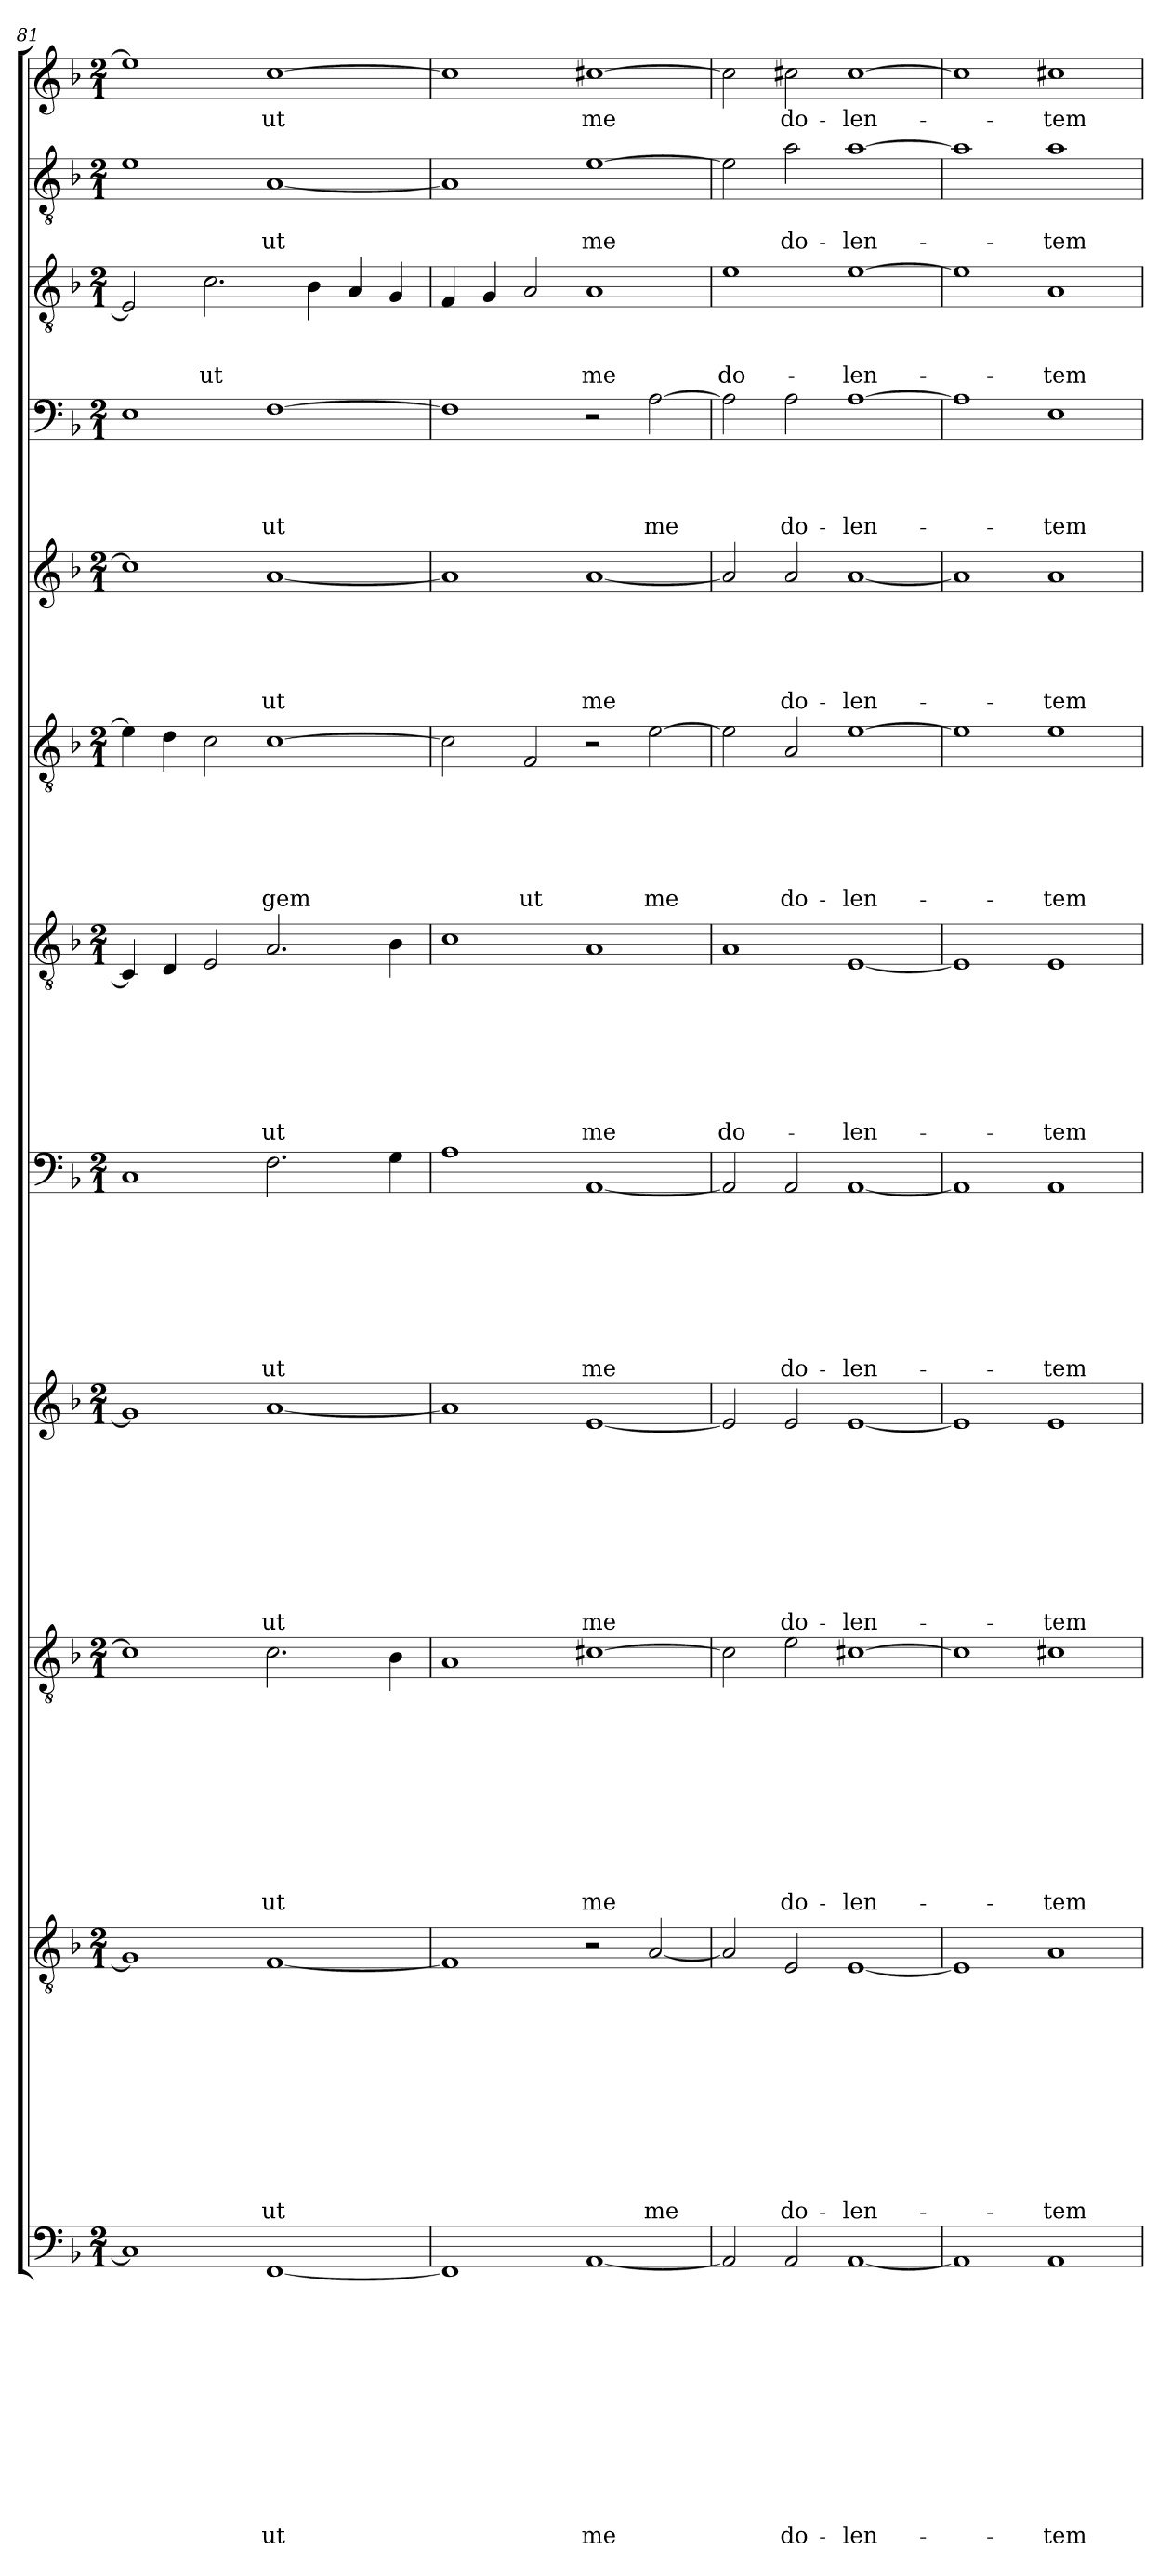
**kern	**text	**text	**text	**text	**text	**text	**text	**text	**text	**text	**text	**text	**kern	**text	**text	**text	**text	**text	**text	**text	**text	**text	**text	**text	**kern	**text	**text	**text	**text	**text	**text	**text	**text	**text	**text	**kern	**text	**text	**text	**text	**text	**text	**text	**text	**text	**kern	**text	**text	**text	**text	**text	**text	**text	**text	**kern	**text	**text	**text	**text	**text	**text	**text	**kern	**text	**text	**text	**text	**text	**text	**kern	**text	**text	**text	**text	**text	**kern	**text	**text	**text	**text	**kern	**text	**text	**text	**kern	**text	**text	**kern	**text
*part12	*part12	*part12	*part12	*part12	*part12	*part12	*part12	*part12	*part12	*part12	*part12	*part12	*part11	*part11	*part11	*part11	*part11	*part11	*part11	*part11	*part11	*part11	*part11	*part11	*part10	*part10	*part10	*part10	*part10	*part10	*part10	*part10	*part10	*part10	*part10	*part9	*part9	*part9	*part9	*part9	*part9	*part9	*part9	*part9	*part9	*part8	*part8	*part8	*part8	*part8	*part8	*part8	*part8	*part8	*part7	*part7	*part7	*part7	*part7	*part7	*part7	*part7	*part6	*part6	*part6	*part6	*part6	*part6	*part6	*part5	*part5	*part5	*part5	*part5	*part5	*part4	*part4	*part4	*part4	*part4	*part3	*part3	*part3	*part3	*part2	*part2	*part2	*part1	*part1
*staff12	*staff12	*staff12	*staff12	*staff12	*staff12	*staff12	*staff12	*staff12	*staff12	*staff12	*staff12	*staff12	*staff11	*staff11	*staff11	*staff11	*staff11	*staff11	*staff11	*staff11	*staff11	*staff11	*staff11	*staff11	*staff10	*staff10	*staff10	*staff10	*staff10	*staff10	*staff10	*staff10	*staff10	*staff10	*staff10	*staff9	*staff9	*staff9	*staff9	*staff9	*staff9	*staff9	*staff9	*staff9	*staff9	*staff8	*staff8	*staff8	*staff8	*staff8	*staff8	*staff8	*staff8	*staff8	*staff7	*staff7	*staff7	*staff7	*staff7	*staff7	*staff7	*staff7	*staff6	*staff6	*staff6	*staff6	*staff6	*staff6	*staff6	*staff5	*staff5	*staff5	*staff5	*staff5	*staff5	*staff4	*staff4	*staff4	*staff4	*staff4	*staff3	*staff3	*staff3	*staff3	*staff2	*staff2	*staff2	*staff1	*staff1
*clefF4	*	*	*	*	*	*	*	*	*	*	*	*	*clefGv2	*	*	*	*	*	*	*	*	*	*	*	*clefGv2	*	*	*	*	*	*	*	*	*	*	*clefG2	*	*	*	*	*	*	*	*	*	*clefF4	*	*	*	*	*	*	*	*	*clefGv2	*	*	*	*	*	*	*	*clefGv2	*	*	*	*	*	*	*clefG2	*	*	*	*	*	*clefF4	*	*	*	*	*clefGv2	*	*	*	*clefGv2	*	*	*clefG2	*
*k[b-]	*	*	*	*	*	*	*	*	*	*	*	*	*k[b-]	*	*	*	*	*	*	*	*	*	*	*	*k[b-]	*	*	*	*	*	*	*	*	*	*	*k[b-]	*	*	*	*	*	*	*	*	*	*k[b-]	*	*	*	*	*	*	*	*	*k[b-]	*	*	*	*	*	*	*	*k[b-]	*	*	*	*	*	*	*k[b-]	*	*	*	*	*	*k[b-]	*	*	*	*	*k[b-]	*	*	*	*k[b-]	*	*	*k[b-]	*
*F:	*	*	*	*	*	*	*	*	*	*	*	*	*F:	*	*	*	*	*	*	*	*	*	*	*	*F:	*	*	*	*	*	*	*	*	*	*	*F:	*	*	*	*	*	*	*	*	*	*F:	*	*	*	*	*	*	*	*	*F:	*	*	*	*	*	*	*	*F:	*	*	*	*	*	*	*F:	*	*	*	*	*	*F:	*	*	*	*	*F:	*	*	*	*F:	*	*	*F:	*
*M2/1	*	*	*	*	*	*	*	*	*	*	*	*	*M2/1	*	*	*	*	*	*	*	*	*	*	*	*M2/1	*	*	*	*	*	*	*	*	*	*	*M2/1	*	*	*	*	*	*	*	*	*	*M2/1	*	*	*	*	*	*	*	*	*M2/1	*	*	*	*	*	*	*	*M2/1	*	*	*	*	*	*	*M2/1	*	*	*	*	*	*M2/1	*	*	*	*	*M2/1	*	*	*	*M2/1	*	*	*M2/1	*
=81	=81	=81	=81	=81	=81	=81	=81	=81	=81	=81	=81	=81	=81	=81	=81	=81	=81	=81	=81	=81	=81	=81	=81	=81	=81	=81	=81	=81	=81	=81	=81	=81	=81	=81	=81	=81	=81	=81	=81	=81	=81	=81	=81	=81	=81	=81	=81	=81	=81	=81	=81	=81	=81	=81	=81	=81	=81	=81	=81	=81	=81	=81	=81	=81	=81	=81	=81	=81	=81	=81	=81	=81	=81	=81	=81	=81	=81	=81	=81	=81	=81	=81	=81	=81	=81	=81	=81	=81	=81
1C]	.	.	.	.	.	.	.	.	.	.	.	.	1G]	.	.	.	.	.	.	.	.	.	.	.	1c]	.	.	.	.	.	.	.	.	.	.	1g]	.	.	.	.	.	.	.	.	.	1C	.	.	.	.	.	.	.	.	4C/]	.	.	.	.	.	.	.	4e\]	.	.	.	.	.	.	1cc]	.	.	.	.	.	1E	.	.	.	.	2E/]	.	.	.	1e	.	.	1ee]	.
.	.	.	.	.	.	.	.	.	.	.	.	.	.	.	.	.	.	.	.	.	.	.	.	.	.	.	.	.	.	.	.	.	.	.	.	.	.	.	.	.	.	.	.	.	.	.	.	.	.	.	.	.	.	.	4D/	.	.	.	.	.	.	.	4d\	.	.	.	.	.	.	.	.	.	.	.	.	.	.	.	.	.	.	.	.	.	.	.	.	.	.
!	!	!	!	!	!	!	!	!	!	!	!	!	!	!	!	!	!	!	!	!	!	!	!	!	!	!	!	!	!	!	!	!	!	!	!	!	!	!	!	!	!	!	!	!	!	!	!	!	!	!	!	!	!	!	!	!	!	!	!	!	!	!	!	!	!	!	!	!	!	!	!	!	!	!	!	!	!	!	!	!	!	!	!	!LO:LY:b	!	!	!	!	!
.	.	.	.	.	.	.	.	.	.	.	.	.	.	.	.	.	.	.	.	.	.	.	.	.	.	.	.	.	.	.	.	.	.	.	.	.	.	.	.	.	.	.	.	.	.	.	.	.	.	.	.	.	.	.	2E/	.	.	.	.	.	.	.	2c\	.	.	.	.	.	.	.	.	.	.	.	.	.	.	.	.	.	2.c\	.	.	ut	.	.	.	.	.
!	!	!	!	!	!	!	!	!	!	!	!	!LO:LY:b	!	!	!	!	!	!	!	!	!	!	!	!LO:LY:b	!	!	!	!	!	!	!	!	!	!	!LO:LY:b	!	!	!	!	!	!	!	!	!	!LO:LY:b	!	!	!	!	!	!	!	!	!LO:LY:b	!	!	!	!	!	!	!	!LO:LY:b	!	!	!	!	!	!	!LO:LY:b	!	!	!	!	!	!LO:LY:b	!	!	!	!	!LO:LY:b	!	!	!	!	!	!	!LO:LY:b	!	!LO:LY:b
[1FF	.	.	.	.	.	.	.	.	.	.	.	ut	[1F	.	.	.	.	.	.	.	.	.	.	ut	2.c\	.	.	.	.	.	.	.	.	.	ut	[1a	.	.	.	.	.	.	.	.	ut	2.F\	.	.	.	.	.	.	.	ut	2.A/	.	.	.	.	.	.	ut	[1c	.	.	.	.	.	-gem	[1a	.	.	.	.	ut	[1F	.	.	.	ut	.	.	.	.	[1A	.	ut	[1cc	ut
.	.	.	.	.	.	.	.	.	.	.	.	.	.	.	.	.	.	.	.	.	.	.	.	.	.	.	.	.	.	.	.	.	.	.	.	.	.	.	.	.	.	.	.	.	.	.	.	.	.	.	.	.	.	.	.	.	.	.	.	.	.	.	.	.	.	.	.	.	.	.	.	.	.	.	.	.	.	.	.	.	4B-\	.	.	.	.	.	.	.	.
.	.	.	.	.	.	.	.	.	.	.	.	.	.	.	.	.	.	.	.	.	.	.	.	.	.	.	.	.	.	.	.	.	.	.	.	.	.	.	.	.	.	.	.	.	.	.	.	.	.	.	.	.	.	.	.	.	.	.	.	.	.	.	.	.	.	.	.	.	.	.	.	.	.	.	.	.	.	.	.	.	4A/	.	.	.	.	.	.	.	.
.	.	.	.	.	.	.	.	.	.	.	.	.	.	.	.	.	.	.	.	.	.	.	.	.	4B-\	.	.	.	.	.	.	.	.	.	.	.	.	.	.	.	.	.	.	.	.	4G\	.	.	.	.	.	.	.	.	4B-\	.	.	.	.	.	.	.	.	.	.	.	.	.	.	.	.	.	.	.	.	.	.	.	.	.	4G/	.	.	.	.	.	.	.	.
!!LO:PB:g=z
=82	=82	=82	=82	=82	=82	=82	=82	=82	=82	=82	=82	=82	=82	=82	=82	=82	=82	=82	=82	=82	=82	=82	=82	=82	=82	=82	=82	=82	=82	=82	=82	=82	=82	=82	=82	=82	=82	=82	=82	=82	=82	=82	=82	=82	=82	=82	=82	=82	=82	=82	=82	=82	=82	=82	=82	=82	=82	=82	=82	=82	=82	=82	=82	=82	=82	=82	=82	=82	=82	=82	=82	=82	=82	=82	=82	=82	=82	=82	=82	=82	=82	=82	=82	=82	=82	=82	=82	=82	=82
1FF]	.	.	.	.	.	.	.	.	.	.	.	.	1F]	.	.	.	.	.	.	.	.	.	.	.	1A	.	.	.	.	.	.	.	.	.	.	1a]	.	.	.	.	.	.	.	.	.	1A	.	.	.	.	.	.	.	.	1c	.	.	.	.	.	.	.	2c\]	.	.	.	.	.	.	1a]	.	.	.	.	.	1F]	.	.	.	.	4F/	.	.	.	1A]	.	.	1cc]	.
.	.	.	.	.	.	.	.	.	.	.	.	.	.	.	.	.	.	.	.	.	.	.	.	.	.	.	.	.	.	.	.	.	.	.	.	.	.	.	.	.	.	.	.	.	.	.	.	.	.	.	.	.	.	.	.	.	.	.	.	.	.	.	.	.	.	.	.	.	.	.	.	.	.	.	.	.	.	.	.	.	4G/	.	.	.	.	.	.	.	.
!	!	!	!	!	!	!	!	!	!	!	!	!	!	!	!	!	!	!	!	!	!	!	!	!	!	!	!	!	!	!	!	!	!	!	!	!	!	!	!	!	!	!	!	!	!	!	!	!	!	!	!	!	!	!	!	!	!	!	!	!	!	!	!	!	!	!	!	!	!LO:LY:b	!	!	!	!	!	!	!	!	!	!	!	!	!	!	!	!	!	!	!	!
.	.	.	.	.	.	.	.	.	.	.	.	.	.	.	.	.	.	.	.	.	.	.	.	.	.	.	.	.	.	.	.	.	.	.	.	.	.	.	.	.	.	.	.	.	.	.	.	.	.	.	.	.	.	.	.	.	.	.	.	.	.	.	2F/	.	.	.	.	.	ut	.	.	.	.	.	.	.	.	.	.	.	2A/	.	.	.	.	.	.	.	.
!	!	!	!	!	!	!	!	!	!	!	!	!LO:LY:b	!	!	!	!	!	!	!	!	!	!	!	!	!	!	!	!	!	!	!	!	!	!	!LO:LY:b	!	!	!	!	!	!	!	!	!	!LO:LY:b	!	!	!	!	!	!	!	!	!LO:LY:b	!	!	!	!	!	!	!	!LO:LY:b	!	!	!	!	!	!	!	!	!	!	!	!	!LO:LY:b	!	!	!	!	!	!	!	!	!LO:LY:b	!	!	!LO:LY:b	!	!LO:LY:b
[1AA	.	.	.	.	.	.	.	.	.	.	.	me	2r	.	.	.	.	.	.	.	.	.	.	.	[1c#X	.	.	.	.	.	.	.	.	.	me	[1e	.	.	.	.	.	.	.	.	me	[1AA	.	.	.	.	.	.	.	me	1A	.	.	.	.	.	.	me	2r	.	.	.	.	.	.	[1a	.	.	.	.	me	2r	.	.	.	.	1A	.	.	me	[1e	.	me	[1cc#X	me
!	!	!	!	!	!	!	!	!	!	!	!	!	!	!	!	!	!	!	!	!	!	!	!	!LO:LY:b	!	!	!	!	!	!	!	!	!	!	!	!	!	!	!	!	!	!	!	!	!	!	!	!	!	!	!	!	!	!	!	!	!	!	!	!	!	!	!	!	!	!	!	!	!LO:LY:b	!	!	!	!	!	!	!	!	!	!	!LO:LY:b	!	!	!	!	!	!	!	!	!
.	.	.	.	.	.	.	.	.	.	.	.	.	[2A/	.	.	.	.	.	.	.	.	.	.	me	.	.	.	.	.	.	.	.	.	.	.	.	.	.	.	.	.	.	.	.	.	.	.	.	.	.	.	.	.	.	.	.	.	.	.	.	.	.	[2e\	.	.	.	.	.	me	.	.	.	.	.	.	[2A\	.	.	.	me	.	.	.	.	.	.	.	.	.
=83	=83	=83	=83	=83	=83	=83	=83	=83	=83	=83	=83	=83	=83	=83	=83	=83	=83	=83	=83	=83	=83	=83	=83	=83	=83	=83	=83	=83	=83	=83	=83	=83	=83	=83	=83	=83	=83	=83	=83	=83	=83	=83	=83	=83	=83	=83	=83	=83	=83	=83	=83	=83	=83	=83	=83	=83	=83	=83	=83	=83	=83	=83	=83	=83	=83	=83	=83	=83	=83	=83	=83	=83	=83	=83	=83	=83	=83	=83	=83	=83	=83	=83	=83	=83	=83	=83	=83	=83	=83
!	!	!	!	!	!	!	!	!	!	!	!	!	!	!	!	!	!	!	!	!	!	!	!	!	!	!	!	!	!	!	!	!	!	!	!	!	!	!	!	!	!	!	!	!	!	!	!	!	!	!	!	!	!	!	!	!	!	!	!	!	!	!LO:LY:b	!	!	!	!	!	!	!	!	!	!	!	!	!	!	!	!	!	!	!	!	!	!LO:LY:b	!	!	!	!	!
2AA/]	.	.	.	.	.	.	.	.	.	.	.	.	2A/]	.	.	.	.	.	.	.	.	.	.	.	2c#\]	.	.	.	.	.	.	.	.	.	.	2e/]	.	.	.	.	.	.	.	.	.	2AA/]	.	.	.	.	.	.	.	.	1A	.	.	.	.	.	.	do-	2e\]	.	.	.	.	.	.	2a/]	.	.	.	.	.	2A\]	.	.	.	.	1e	.	.	do-	2e\]	.	.	2cc#\]	.
!	!	!	!	!	!	!	!	!	!	!	!	!LO:LY:b	!	!	!	!	!	!	!	!	!	!	!	!LO:LY:b	!	!	!	!	!	!	!	!	!	!	!LO:LY:b	!	!	!	!	!	!	!	!	!	!LO:LY:b	!	!	!	!	!	!	!	!	!LO:LY:b	!	!	!	!	!	!	!	!	!	!	!	!	!	!	!LO:LY:b	!	!	!	!	!	!LO:LY:b	!	!	!	!	!LO:LY:b	!	!	!	!	!	!	!LO:LY:b	!	!LO:LY:b
2AA/	.	.	.	.	.	.	.	.	.	.	.	do-	2E/	.	.	.	.	.	.	.	.	.	.	do-	2e\	.	.	.	.	.	.	.	.	.	do-	2e/	.	.	.	.	.	.	.	.	do-	2AA/	.	.	.	.	.	.	.	do-	.	.	.	.	.	.	.	.	2A/	.	.	.	.	.	do-	2a/	.	.	.	.	do-	2A\	.	.	.	do-	.	.	.	.	2a\	.	do-	2cc#X\	do-
!	!	!	!	!	!	!	!	!	!	!	!	!LO:LY:b	!	!	!	!	!	!	!	!	!	!	!	!LO:LY:b	!	!	!	!	!	!	!	!	!	!	!LO:LY:b	!	!	!	!	!	!	!	!	!	!LO:LY:b	!	!	!	!	!	!	!	!	!LO:LY:b	!	!	!	!	!	!	!	!LO:LY:b	!	!	!	!	!	!	!LO:LY:b	!	!	!	!	!	!LO:LY:b	!	!	!	!	!LO:LY:b	!	!	!	!LO:LY:b	!	!	!LO:LY:b	!	!LO:LY:b
[1AA	.	.	.	.	.	.	.	.	.	.	.	-len-	[1E	.	.	.	.	.	.	.	.	.	.	-len-	[1c#X	.	.	.	.	.	.	.	.	.	-len-	[1e	.	.	.	.	.	.	.	.	-len-	[1AA	.	.	.	.	.	.	.	-len-	[1E	.	.	.	.	.	.	-len-	[1e	.	.	.	.	.	-len-	[1a	.	.	.	.	-len-	[1A	.	.	.	-len-	[1e	.	.	-len-	[1a	.	-len-	[1cc#	-len-
=84	=84	=84	=84	=84	=84	=84	=84	=84	=84	=84	=84	=84	=84	=84	=84	=84	=84	=84	=84	=84	=84	=84	=84	=84	=84	=84	=84	=84	=84	=84	=84	=84	=84	=84	=84	=84	=84	=84	=84	=84	=84	=84	=84	=84	=84	=84	=84	=84	=84	=84	=84	=84	=84	=84	=84	=84	=84	=84	=84	=84	=84	=84	=84	=84	=84	=84	=84	=84	=84	=84	=84	=84	=84	=84	=84	=84	=84	=84	=84	=84	=84	=84	=84	=84	=84	=84	=84	=84	=84
1AA]	.	.	.	.	.	.	.	.	.	.	.	.	1E]	.	.	.	.	.	.	.	.	.	.	.	1c#]	.	.	.	.	.	.	.	.	.	.	1e]	.	.	.	.	.	.	.	.	.	1AA]	.	.	.	.	.	.	.	.	1E]	.	.	.	.	.	.	.	1e]	.	.	.	.	.	.	1a]	.	.	.	.	.	1A]	.	.	.	.	1e]	.	.	.	1a]	.	.	1cc#]	.
!	!	!	!	!	!	!	!	!	!	!	!	!LO:LY:b	!	!	!	!	!	!	!	!	!	!	!	!LO:LY:b	!	!	!	!	!	!	!	!	!	!	!LO:LY:b	!	!	!	!	!	!	!	!	!	!LO:LY:b	!	!	!	!	!	!	!	!	!LO:LY:b	!	!	!	!	!	!	!	!LO:LY:b	!	!	!	!	!	!	!LO:LY:b	!	!	!	!	!	!LO:LY:b	!	!	!	!	!LO:LY:b	!	!	!	!LO:LY:b	!	!	!LO:LY:b	!	!LO:LY:b
1AA	.	.	.	.	.	.	.	.	.	.	.	-tem	1A	.	.	.	.	.	.	.	.	.	.	-tem	1c#X	.	.	.	.	.	.	.	.	.	-tem	1e	.	.	.	.	.	.	.	.	-tem	1AA	.	.	.	.	.	.	.	-tem	1E	.	.	.	.	.	.	-tem	1e	.	.	.	.	.	-tem	1a	.	.	.	.	-tem	1E	.	.	.	-tem	1A	.	.	-tem	1a	.	-tem	1cc#X	-tem
=	=	=	=	=	=	=	=	=	=	=	=	=	=	=	=	=	=	=	=	=	=	=	=	=	=	=	=	=	=	=	=	=	=	=	=	=	=	=	=	=	=	=	=	=	=	=	=	=	=	=	=	=	=	=	=	=	=	=	=	=	=	=	=	=	=	=	=	=	=	=	=	=	=	=	=	=	=	=	=	=	=	=	=	=	=	=	=	=	=
*-	*-	*-	*-	*-	*-	*-	*-	*-	*-	*-	*-	*-	*-	*-	*-	*-	*-	*-	*-	*-	*-	*-	*-	*-	*-	*-	*-	*-	*-	*-	*-	*-	*-	*-	*-	*-	*-	*-	*-	*-	*-	*-	*-	*-	*-	*-	*-	*-	*-	*-	*-	*-	*-	*-	*-	*-	*-	*-	*-	*-	*-	*-	*-	*-	*-	*-	*-	*-	*-	*-	*-	*-	*-	*-	*-	*-	*-	*-	*-	*-	*-	*-	*-	*-	*-	*-	*-	*-	*-
